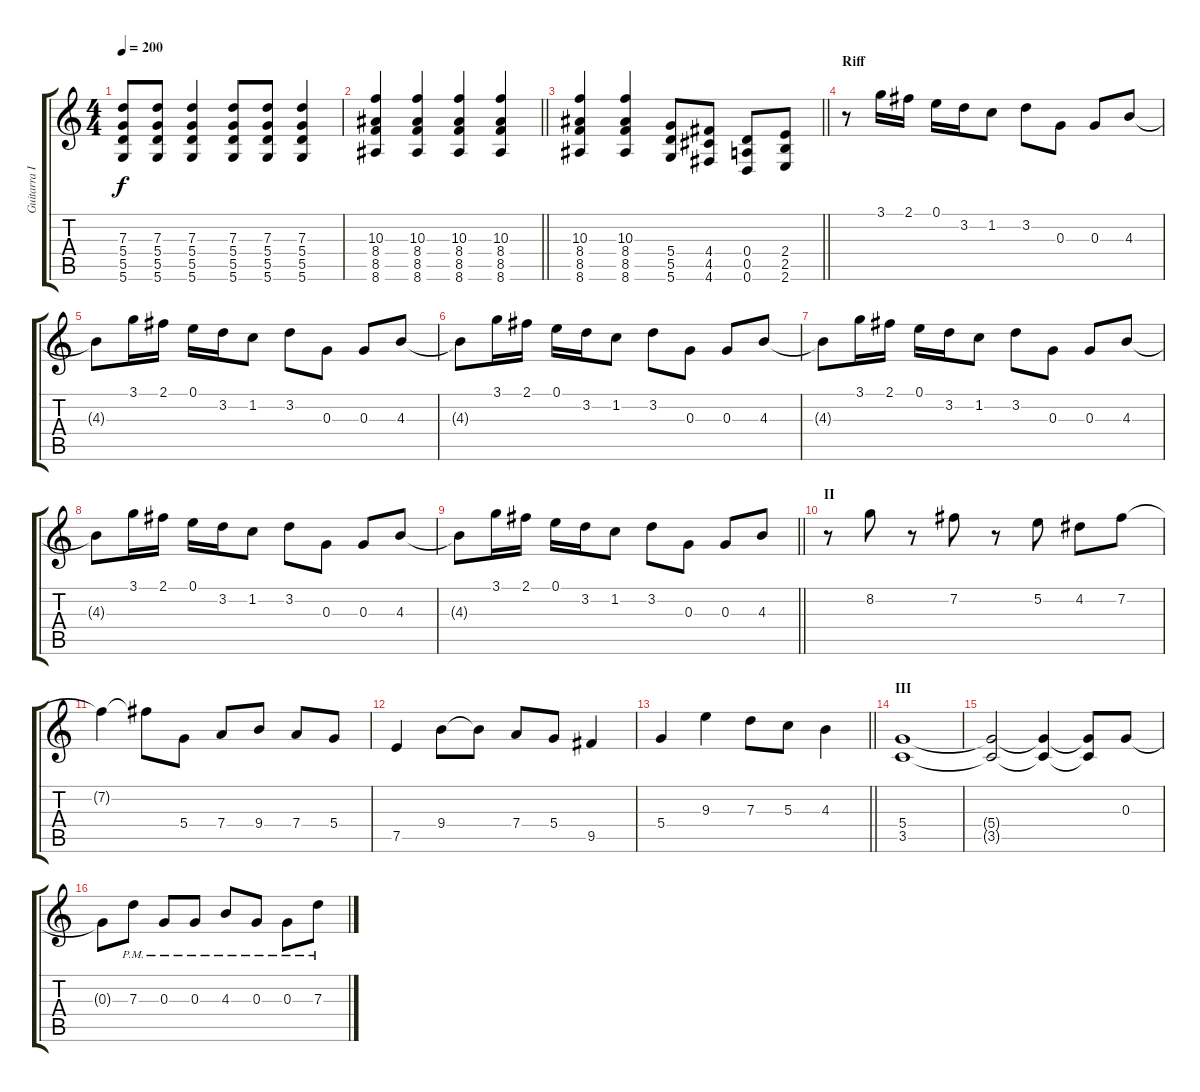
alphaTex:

\track ("Guitarra II" "Guitarra I") {instrument distortionguitar}
\staff {score tabs}
\tuning (E4 B3 G3 D3 A2 D2) {hide}
\ts (4 4)
\tempo 200
\clef g2
\ks c
(7.3{t} 5.4{t} 5.5{t} 5.6{t}).8{dy f} (7.3 5.4 5.5 5.6).8 (7.3 5.4 5.5 5.6).4 (7.3 5.4 5.5 5.6).8 (7.3 5.4 5.5 5.6).8 (7.3 5.4 5.5 5.6).4 |
\barLineRight lightlight
(10.3 8.4 8.5 8.6).4 (10.3 8.4 8.5 8.6).4 (10.3 8.4 8.5 8.6).4 (10.3 8.4 8.5 8.6).4 |
\barLineRight lightlight
(10.3 8.4 8.5 8.6).4 (10.3 8.4 8.5 8.6).4 (5.4 5.5 5.6).8 (4.4 4.5 4.6).8 (0.4 0.5 0.6).8 (2.4 2.5 2.6).8 |
\section ("" "Riff")
r.8 3.1.16 2.1.16 0.1.16 3.2.16 1.2.8 3.2.8 0.3.8 0.3.8 4.3.8 |
4.3{t}.8 3.1.16 2.1.16 0.1.16 3.2.16 1.2.8 3.2.8 0.3.8 0.3.8 4.3.8 |
4.3{t}.8 3.1.16 2.1.16 0.1.16 3.2.16 1.2.8 3.2.8 0.3.8 0.3.8 4.3.8 |
4.3{t}.8 3.1.16 2.1.16 0.1.16 3.2.16 1.2.8 3.2.8 0.3.8 0.3.8 4.3.8 |
4.3{t}.8 3.1.16 2.1.16 0.1.16 3.2.16 1.2.8 3.2.8 0.3.8 0.3.8 4.3.8 |
\barLineRight lightlight
4.3{t}.8 3.1.16 2.1.16 0.1.16 3.2.16 1.2.8 3.2.8 0.3.8 0.3.8 4.3.8 |
\section ("" "II")
r.8 8.2.8 r.8 7.2.8 r.8 5.2.8 4.2.8 7.2.8 |
7.2{t}.4 7.2{t}.8 5.4.8 7.4.8 9.4.8 7.4.8 5.4.8 |
7.5.4 9.4.8 9.4{t}.8 7.4.8 5.4.8 9.5.4 |
\barLineRight lightlight
5.4.4 9.3.4 7.3.8 5.3.8 4.3.4 |
\section ("" "III")
(5.4 3.5).1 |
(5.4{t} 3.5{t}).2 (5.4{t} 3.5{t}).4 (5.4{t} 3.5{t}).8 0.3.8 |
0.3{t}.8 7.3{pm}.8 0.3{pm}.8 0.3{pm}.8 4.3{pm}.8 0.3{pm}.8 0.3{pm}.8 7.3{pm}.8
